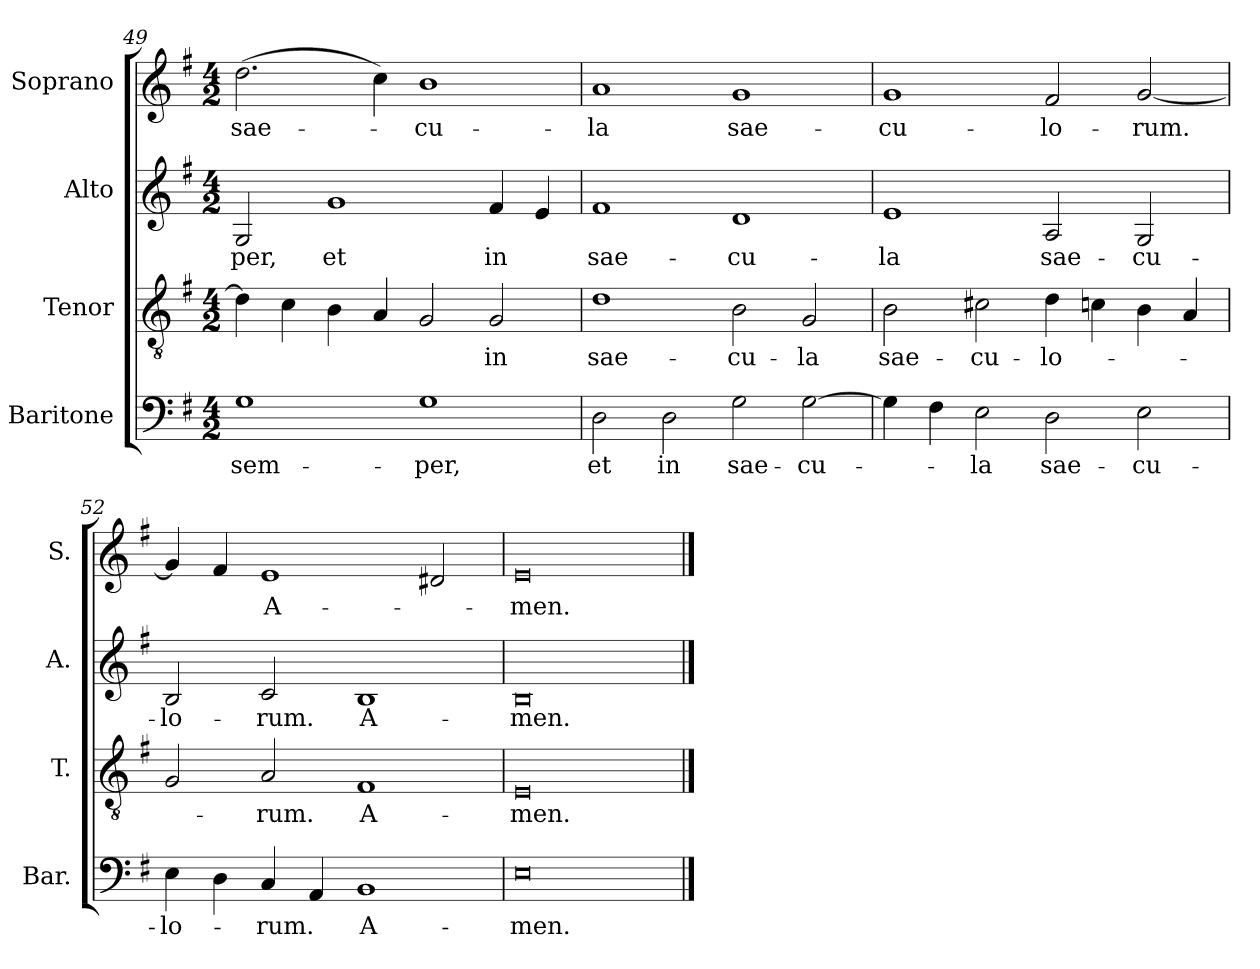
**kern	**text	**kern	**text	**kern	**text	**kern	**text
*part4	*part4	*part3	*part3	*part2	*part2	*part1	*part1
*staff4	*staff4	*staff3	*staff3	*staff2	*staff2	*staff1	*staff1
*I"Baritone	*	*I"Tenor	*	*I"Alto	*	*I"Soprano	*
*I'Bar.	*	*I'T.	*	*I'A.	*	*I'S.	*
!!LO:LB:g=z
*clefF4	*	*clefGv2	*	*clefG2	*	*clefG2	*
*	*	*ITrd7c12	*	*	*	*	*
*k[f#]	*	*k[f#]	*	*k[f#]	*	*k[f#]	*
*G:	*	*G:	*	*G:	*	*G:	*
*M4/2	*	*M4/2	*	*M4/2	*	*M4/2	*
=49	=49	=49	=49	=49	=49	=49	=49
!	!LO:LY:b:color=#000000	!	!	!	!	!	!
!	!	!	!	!	!LO:LY:b:color=#000000	!	!
!	!	!	!	!	!	!	!LO:LY:b:color=#000000
1Gi	sem-	4Di\]	.	2Gi/	-per,	(2.ddi\	sae-
.	.	4Ci\	.	.	.	.	.
!	!	!	!	!	!LO:LY:b:color=#000000	!	!
.	.	4BBi\	.	1gi	et	.	.
.	.	4AAi/	.	.	.	4cci\)	.
!	!LO:LY:b:color=#000000	!	!	!	!	!	!
!	!	!	!	!	!	!	!LO:LY:b:color=#000000
1Gi	-per,	2GGi/	.	.	.	1bi	-cu-
!	!	!	!LO:LY:b:color=#000000	!	!	!	!
!	!	!	!	!	!LO:LY:b:color=#000000	!	!
.	.	2GGi/	in	4f#i/	in	.	.
.	.	.	.	4ei/	.	.	.
=50	=50	=50	=50	=50	=50	=50	=50
!	!LO:LY:b:color=#000000	!	!	!	!	!	!
!	!	!	!LO:LY:b:color=#000000	!	!	!	!
!	!	!	!	!	!LO:LY:b:color=#000000	!	!
!	!	!	!	!	!	!	!LO:LY:b:color=#000000
2Di\	et	1Di	sae-	1f#i	sae-	1ai	-la
!	!LO:LY:b:color=#000000	!	!	!	!	!	!
2Di\	in	.	.	.	.	.	.
!	!LO:LY:b:color=#000000	!	!	!	!	!	!
!	!	!	!LO:LY:b:color=#000000	!	!	!	!
!	!	!	!	!	!LO:LY:b:color=#000000	!	!
!	!	!	!	!	!	!	!LO:LY:b:color=#000000
2Gi\	sae-	2BBi\	-cu-	1di	-cu-	1gi	sae-
!	!LO:LY:b:color=#000000	!	!	!	!	!	!
!	!	!	!LO:LY:b:color=#000000	!	!	!	!
[2Gi\	-cu-	2GGi/	-la	.	.	.	.
=51	=51	=51	=51	=51	=51	=51	=51
!	!	!	!LO:LY:b:color=#000000	!	!	!	!
!	!	!	!	!	!LO:LY:b:color=#000000	!	!
!	!	!	!	!	!	!	!LO:LY:b:color=#000000
4Gi\]	.	2BBi\	sae-	1ei	-la	1gi	-cu-
4F#i\	.	.	.	.	.	.	.
!	!LO:LY:b:color=#000000	!	!	!	!	!	!
!	!	!	!LO:LY:b:color=#000000	!	!	!	!
2Ei\	-la	2C#Xi\	-cu-	.	.	.	.
!	!LO:LY:b:color=#000000	!	!	!	!	!	!
!	!	!	!LO:LY:b:color=#000000	!	!	!	!
!	!	!	!	!	!LO:LY:b:color=#000000	!	!
!	!	!	!	!	!	!	!LO:LY:b:color=#000000
2Di\	sae-	4Di\	-lo-	2Ai/	sae-	2f#i/	-lo-
.	.	4Cni\	.	.	.	.	.
!	!LO:LY:b:color=#000000	!	!	!	!	!	!
!	!	!	!	!	!LO:LY:b:color=#000000	!	!
!	!	!	!	!	!	!	!LO:LY:b:color=#000000
2Ei\	-cu-	4BBi\	.	2Gi/	-cu-	[2gi/	-rum.
.	.	4AAi/	.	.	.	.	.
=52	=52	=52	=52	=52	=52	=52	=52
!	!LO:LY:b:color=#000000	!	!	!	!	!	!
!	!	!	!	!	!LO:LY:b:color=#000000	!	!
4Ei\	-lo-	2GGi/	.	2Bi/	-lo-	4gi/]	.
4Di\	.	.	.	.	.	4f#i/	.
!	!LO:LY:b:color=#000000	!	!	!	!	!	!
!	!	!	!LO:LY:b:color=#000000	!	!	!	!
!	!	!	!	!	!LO:LY:b:color=#000000	!	!
!	!	!	!	!	!	!	!LO:LY:b:color=#000000
4Ci/	-rum.	2AAi/	-rum.	2ci/	-rum.	1ei	A-
4AAi/	.	.	.	.	.	.	.
!	!LO:LY:b:color=#000000	!	!	!	!	!	!
!	!	!	!LO:LY:b:color=#000000	!	!	!	!
!	!	!	!	!	!LO:LY:b:color=#000000	!	!
1BBi	A-	1FF#i	A-	1Bi	A-	.	.
.	.	.	.	.	.	2d#Xi/	.
=53	=53	=53	=53	=53	=53	=53	=53
!	!LO:LY:b:color=#000000	!	!	!	!	!	!
!	!	!	!LO:LY:b:color=#000000	!	!	!	!
!	!	!	!	!	!LO:LY:b:color=#000000	!	!
!	!	!	!	!	!	!	!LO:LY:b:color=#000000
0Ei	-men.	0EEi	-men.	0Bi	-men.	0ei	-men.
==	==	==	==	==	==	==	==
*-	*-	*-	*-	*-	*-	*-	*-
